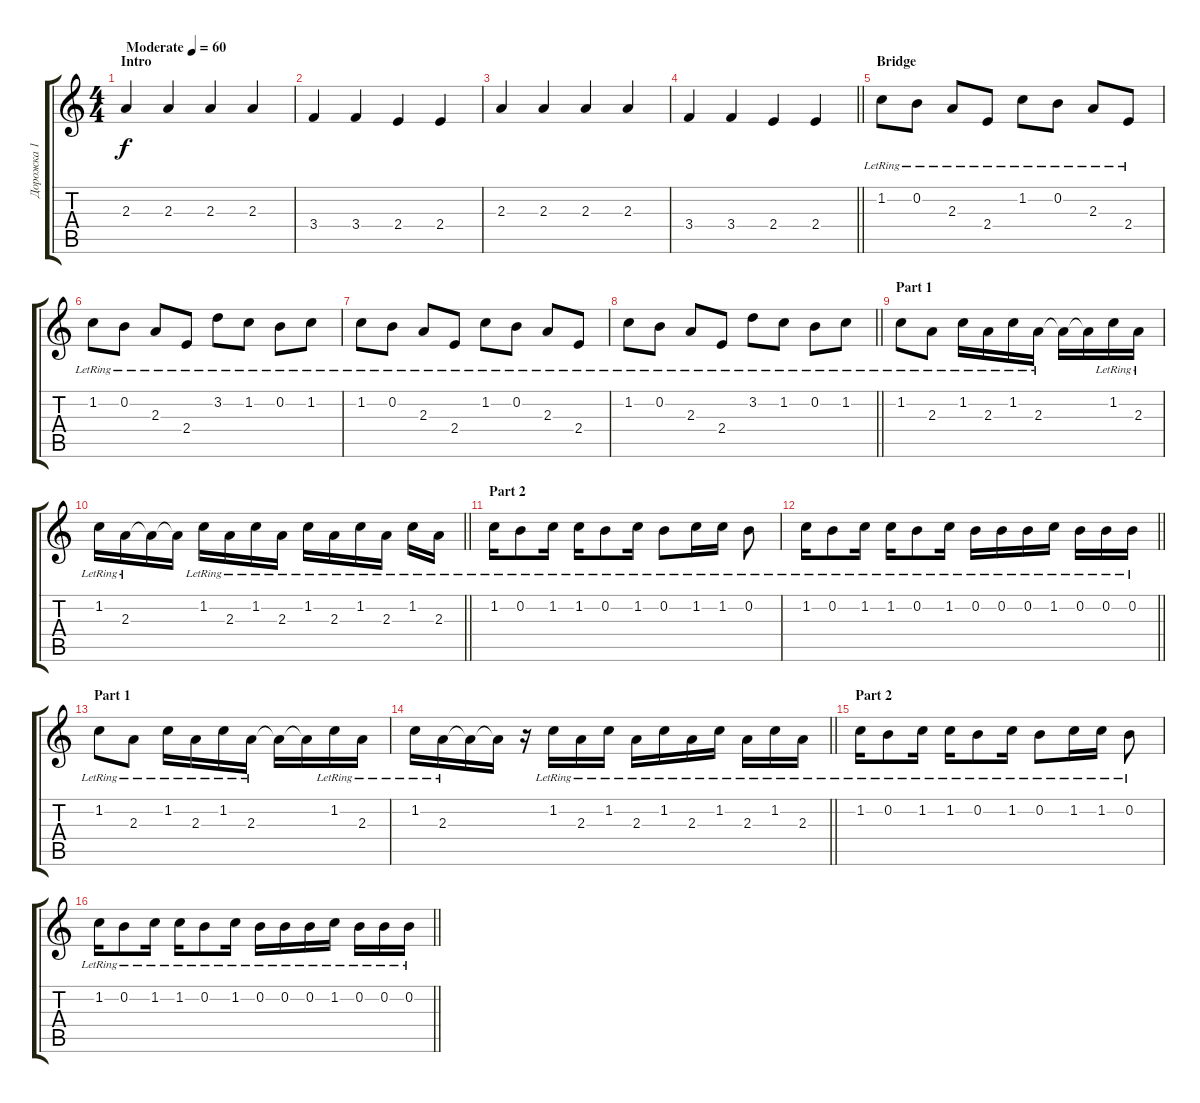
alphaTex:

\track ("Дорожка 1" "Дорожка 1") {instrument acousticguitarsteel}
\staff {score tabs}
\tuning (E4 B3 G3 D3 A2 E2) {hide}
\ts (4 4)
\section ("" "Intro")
\tempo (60 "Moderate")
\clef g2
\ks c
2.3.4{dy f instrument acousticguitarsteel} 2.3.4 2.3.4 2.3.4 |
3.4.4 3.4.4 2.4.4 2.4.4 |
2.3.4 2.3.4 2.3.4 2.3.4 |
\barLineRight lightlight
3.4.4 3.4.4 2.4.4 2.4.4 |
\section ("" "Bridge")
1.2{lr}.8 0.2{lr}.8 2.3{lr}.8 2.4{lr}.8 1.2{lr}.8 0.2{lr}.8 2.3{lr}.8 2.4{lr}.8 |
1.2{lr}.8 0.2{lr}.8 2.3{lr}.8 2.4{lr}.8 3.2{lr}.8 1.2{lr}.8 0.2{lr}.8 1.2{lr}.8 |
1.2{lr}.8 0.2{lr}.8 2.3{lr}.8 2.4{lr}.8 1.2{lr}.8 0.2{lr}.8 2.3{lr}.8 2.4{lr}.8 |
\barLineRight lightlight
1.2{lr}.8 0.2{lr}.8 2.3{lr}.8 2.4{lr}.8 3.2{lr}.8 1.2{lr}.8 0.2{lr}.8 1.2{lr}.8 |
\section ("" "Part 1")
1.2{lr}.8 2.3{lr}.8 1.2{lr}.16 2.3{lr}.16 1.2{lr}.16 2.3{lr}.16 2.3{t}.16 2.3{t}.16 1.2{lr}.16 2.3{lr}.16 |
\barLineRight lightlight
1.2{lr}.16 2.3{lr}.16 2.3{t}.16 2.3{t}.16 1.2{lr}.16 2.3{lr}.16 1.2{lr}.16 2.3{lr}.16 1.2{lr}.16 2.3{lr}.16 1.2{lr}.16 2.3{lr}.16 1.2{lr}.16 2.3{lr}.16 |
\section ("" "Part 2")
1.2{lr}.16 0.2{lr}.8 1.2{lr}.16 1.2{lr}.16 0.2{lr}.8 1.2{lr}.16 0.2{lr}.8 1.2{lr}.16 1.2{lr}.16 0.2{lr}.8 |
\barLineRight lightlight
1.2{lr}.16 0.2{lr}.8 1.2{lr}.16 1.2{lr}.16 0.2{lr}.8 1.2{lr}.16 0.2{lr}.16 0.2{lr}.16 0.2{lr}.16 1.2{lr}.16 0.2{lr}.16 0.2{lr}.16 0.2{lr}.16 |
\section ("" "Part 1")
1.2{lr}.8 2.3{lr}.8 1.2{lr}.16 2.3{lr}.16 1.2{lr}.16 2.3{lr}.16 2.3{t}.16 2.3{t}.16 1.2{lr}.16 2.3{lr}.16 |
\barLineRight lightlight
1.2{lr}.16 2.3{lr}.16 2.3{t}.16 2.3{t}.16 r.16 1.2{lr}.16 2.3{lr}.16 1.2{lr}.16 2.3{lr}.16 1.2{lr}.16 2.3{lr}.16 1.2{lr}.16 2.3{lr}.16 1.2{lr}.16 2.3{lr}.16 |
\section ("" "Part 2")
1.2{lr}.16 0.2{lr}.8 1.2{lr}.16 1.2{lr}.16 0.2{lr}.8 1.2{lr}.16 0.2{lr}.8 1.2{lr}.16 1.2{lr}.16 0.2{lr}.8 |
\barLineRight lightlight
1.2{lr}.16 0.2{lr}.8 1.2{lr}.16 1.2{lr}.16 0.2{lr}.8 1.2{lr}.16 0.2{lr}.16 0.2{lr}.16 0.2{lr}.16 1.2{lr}.16 0.2{lr}.16 0.2{lr}.16 0.2{lr}.16
